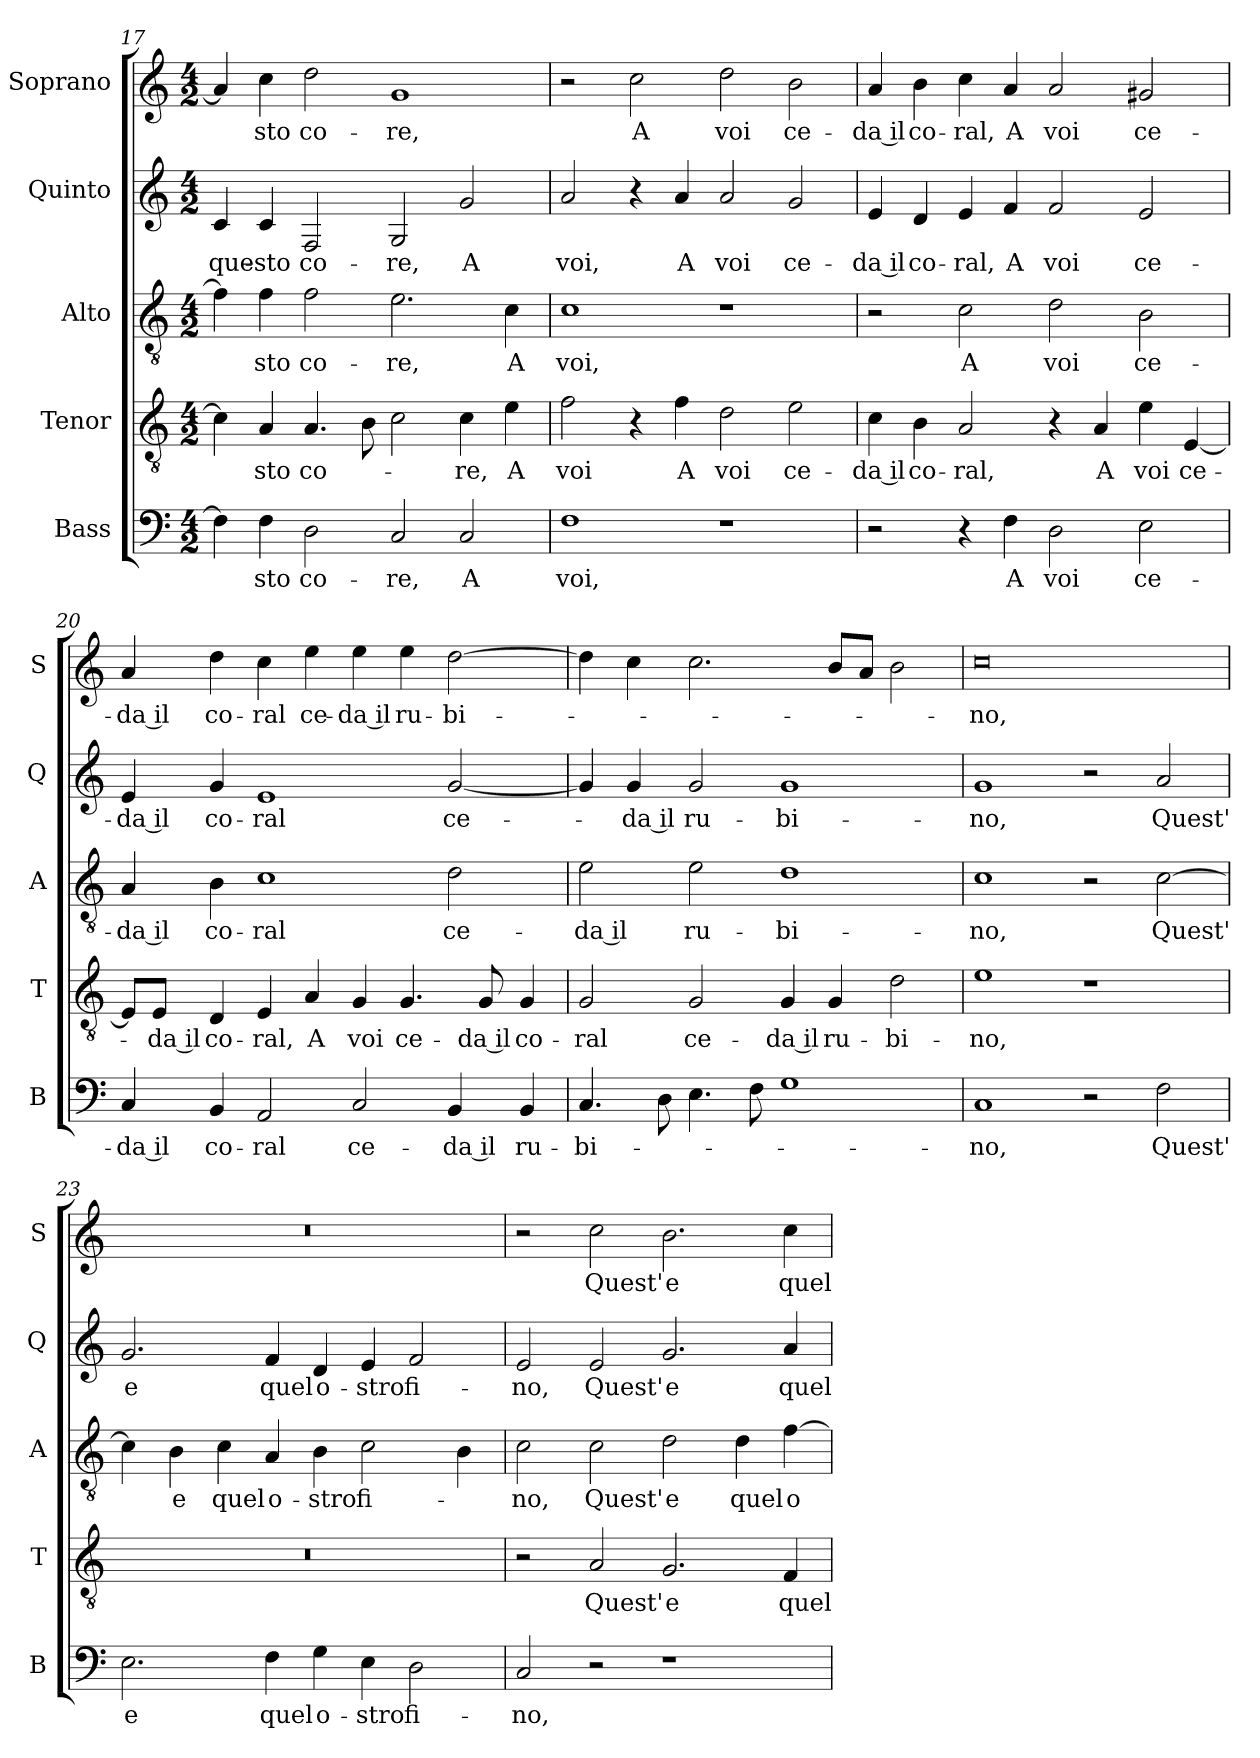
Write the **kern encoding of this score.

**kern	**text	**kern	**text	**kern	**text	**kern	**text	**kern	**text
*part5	*part5	*part4	*part4	*part3	*part3	*part2	*part2	*part1	*part1
*staff5	*staff5	*staff4	*staff4	*staff3	*staff3	*staff2	*staff2	*staff1	*staff1
*I"Bass	*	*I"Tenor	*	*I"Alto	*	*I"Quinto	*	*I"Soprano	*
*I'B	*	*I'T	*	*I'A	*	*I'Q	*	*I'S	*
!!LO:LB:g=z
*clefF4	*	*clefGv2	*	*clefGv2	*	*clefG2	*	*clefG2	*
*k[]	*	*k[]	*	*k[]	*	*k[]	*	*k[]	*
*C:	*	*C:	*	*C:	*	*C:	*	*C:	*
*M4/2	*	*M4/2	*	*M4/2	*	*M4/2	*	*M4/2	*
=17	=17	=17	=17	=17	=17	=17	=17	=17	=17
!	!	!	!	!	!	!	!LO:LY:b	!	!
4F\]	.	4c\]	.	4f\]	.	4c/	que-	4a/]	.
!	!LO:LY:b	!	!LO:LY:b	!	!LO:LY:b	!	!LO:LY:b	!	!LO:LY:b
4F\	-sto	4A/	-sto	4f\	-sto	4c/	-sto	4cc\	-sto
!	!LO:LY:b	!	!LO:LY:b	!	!LO:LY:b	!	!LO:LY:b	!	!LO:LY:b
2D\	co-	4.A/	co-	2f\	co-	2F/	co-	2dd\	co-
.	.	8B\	.	.	.	.	.	.	.
!	!LO:LY:b	!	!	!	!LO:LY:b	!	!LO:LY:b	!	!LO:LY:b
2C/	-re,	2c\	.	2.e\	-re,	2G/	-re,	1g	-re,
!	!LO:LY:b	!	!LO:LY:b	!	!	!	!LO:LY:b	!	!
2C/	A	4c\	-re,	.	.	2g/	A	.	.
!	!	!	!LO:LY:b	!	!LO:LY:b	!	!	!	!
.	.	4e\	A	4c\	A	.	.	.	.
=18	=18	=18	=18	=18	=18	=18	=18	=18	=18
!	!LO:LY:b	!	!LO:LY:b	!	!LO:LY:b	!	!LO:LY:b	!	!
1F	voi,	2f\	voi	1c	voi,	2a/	voi,	2r	.
!	!	!	!	!	!	!	!	!	!LO:LY:b
.	.	4r	.	.	.	4r	.	2cc\	A
!	!	!	!LO:LY:b	!	!	!	!LO:LY:b	!	!
.	.	4f\	A	.	.	4a/	A	.	.
!	!	!	!LO:LY:b	!	!	!	!LO:LY:b	!	!LO:LY:b
1r	.	2d\	voi	1r	.	2a/	voi	2dd\	voi
!	!	!	!LO:LY:b	!	!	!	!LO:LY:b	!	!LO:LY:b
.	.	2e\	ce-	.	.	2g/	ce-	2b\	ce-
=19	=19	=19	=19	=19	=19	=19	=19	=19	=19
!	!	!	!LO:LY:b	!	!	!	!LO:LY:b	!	!LO:LY:b
2r	.	4c\	-da il	2r	.	4e/	-da il	4a/	-da il
!	!	!	!LO:LY:b	!	!	!	!LO:LY:b	!	!LO:LY:b
.	.	4B\	co-	.	.	4d/	co-	4b\	co-
!	!	!	!LO:LY:b	!	!LO:LY:b	!	!LO:LY:b	!	!LO:LY:b
4r	.	2A/	-ral,	2c\	A	4e/	-ral,	4cc\	-ral,
!	!LO:LY:b	!	!	!	!	!	!LO:LY:b	!	!LO:LY:b
4F\	A	.	.	.	.	4f/	A	4a/	A
!	!LO:LY:b	!	!	!	!LO:LY:b	!	!LO:LY:b	!	!LO:LY:b
2D\	voi	4r	.	2d\	voi	2f/	voi	2a/	voi
!	!	!	!LO:LY:b	!	!	!	!	!	!
.	.	4A/	A	.	.	.	.	.	.
!	!LO:LY:b	!	!LO:LY:b	!	!LO:LY:b	!	!LO:LY:b	!	!LO:LY:b
2E\	ce-	4e\	voi	2B\	ce-	2e/	ce-	2g#X/	ce-
!	!	!	!LO:LY:b	!	!	!	!	!	!
.	.	[4E/	ce-	.	.	.	.	.	.
!!LO:PB:g=z
=20	=20	=20	=20	=20	=20	=20	=20	=20	=20
!	!LO:LY:b	!	!	!	!LO:LY:b	!	!LO:LY:b	!	!LO:LY:b
4C/	-da il	8E/L]	.	4A/	-da il	4e/	-da il	4a/	-da il
!	!	!	!LO:LY:b	!	!	!	!	!	!
.	.	8E/J	-da il	.	.	.	.	.	.
!	!LO:LY:b	!	!LO:LY:b	!	!LO:LY:b	!	!LO:LY:b	!	!LO:LY:b
4BB/	co-	4D/	co-	4B\	co-	4g/	co-	4dd\	co-
!	!LO:LY:b	!	!LO:LY:b	!	!LO:LY:b	!	!LO:LY:b	!	!LO:LY:b
2AA/	-ral	4E/	-ral,	1c	-ral	1e	-ral	4cc\	-ral
!	!	!	!LO:LY:b	!	!	!	!	!	!LO:LY:b
.	.	4A/	A	.	.	.	.	4ee\	ce-
!	!LO:LY:b	!	!LO:LY:b	!	!	!	!	!	!LO:LY:b
2C/	ce-	4G/	voi	.	.	.	.	4ee\	-da il
!	!	!	!LO:LY:b	!	!	!	!	!	!LO:LY:b
.	.	4.G/	ce-	.	.	.	.	4ee\	ru-
!	!LO:LY:b	!	!	!	!LO:LY:b	!	!LO:LY:b	!	!LO:LY:b
4BB/	-da il	.	.	2d\	ce-	[2g/	ce-	[2dd\	-bi-
!	!	!	!LO:LY:b	!	!	!	!	!	!
.	.	8G/	-da il	.	.	.	.	.	.
!	!LO:LY:b	!	!LO:LY:b	!	!	!	!	!	!
4BB/	ru-	4G/	co-	.	.	.	.	.	.
=21	=21	=21	=21	=21	=21	=21	=21	=21	=21
!	!LO:LY:b	!	!LO:LY:b	!	!LO:LY:b	!	!	!	!
4.C/	-bi-	2G/	-ral	2e\	-da il	4g/]	.	4dd\]	.
!	!	!	!	!	!	!	!LO:LY:b	!	!
.	.	.	.	.	.	4g/	-da il	4cc\	.
8D\	.	.	.	.	.	.	.	.	.
!	!	!	!LO:LY:b	!	!LO:LY:b	!	!LO:LY:b	!	!
4.E\	.	2G/	ce-	2e\	ru-	2g/	ru-	2.cc\	.
8F\	.	.	.	.	.	.	.	.	.
!	!	!	!LO:LY:b	!	!LO:LY:b	!	!LO:LY:b	!	!
1G	.	4G/	-da il	1d	-bi-	1g	-bi-	.	.
!	!	!	!LO:LY:b	!	!	!	!	!	!
.	.	4G/	ru-	.	.	.	.	8b/L	.
.	.	.	.	.	.	.	.	8a/J	.
!	!	!	!LO:LY:b	!	!	!	!	!	!
.	.	2d\	-bi-	.	.	.	.	2b\	.
=22	=22	=22	=22	=22	=22	=22	=22	=22	=22
!	!LO:LY:b	!	!LO:LY:b	!	!LO:LY:b	!	!LO:LY:b	!	!LO:LY:b
1C	-no,	1e	-no,	1c	-no,	1g	-no,	0cc	-no,
2r	.	1r	.	2r	.	2r	.	.	.
!	!LO:LY:b	!	!	!	!LO:LY:b	!	!LO:LY:b	!	!
2F\	Quest'	.	.	[2c\	Quest'	2a/	Quest'	.	.
!!LO:LB:g=z
=23	=23	=23	=23	=23	=23	=23	=23	=23	=23
!	!LO:LY:b	!	!	!	!	!	!LO:LY:b	!	!
2.E\	e	0r	.	4c\]	.	2.g/	e	0r	.
!	!	!	!	!	!LO:LY:b	!	!	!	!
.	.	.	.	4B\	e	.	.	.	.
!	!	!	!	!	!LO:LY:b	!	!	!	!
.	.	.	.	4c\	quel	.	.	.	.
!	!LO:LY:b	!	!	!	!LO:LY:b	!	!LO:LY:b	!	!
4F\	quel	.	.	4A/	o-	4f/	quel	.	.
!	!LO:LY:b	!	!	!	!LO:LY:b	!	!LO:LY:b	!	!
4G\	o-	.	.	4B\	-stro	4d/	o-	.	.
!	!LO:LY:b	!	!	!	!LO:LY:b	!	!LO:LY:b	!	!
4E\	-stro	.	.	2c\	fi-	4e/	-stro	.	.
!	!LO:LY:b	!	!	!	!	!	!LO:LY:b	!	!
2D\	fi-	.	.	.	.	2f/	fi-	.	.
.	.	.	.	4B\	.	.	.	.	.
=24	=24	=24	=24	=24	=24	=24	=24	=24	=24
!	!LO:LY:b	!	!	!	!LO:LY:b	!	!LO:LY:b	!	!
2C/	-no,	2r	.	2c\	-no,	2e/	-no,	2r	.
!	!	!	!LO:LY:b	!	!LO:LY:b	!	!LO:LY:b	!	!LO:LY:b
2r	.	2A/	Quest'	2c\	Quest'	2e/	Quest'	2cc\	Quest'
!	!	!	!LO:LY:b	!	!LO:LY:b	!	!LO:LY:b	!	!LO:LY:b
1r	.	2.G/	e	2d\	e	2.g/	e	2.b\	e
!	!	!	!	!	!LO:LY:b	!	!	!	!
.	.	.	.	4d\	quel	.	.	.	.
!	!	!	!LO:LY:b	!	!LO:LY:b	!	!LO:LY:b	!	!LO:LY:b
.	.	4F/	quel	[4f\	o-	4a/	quel	4cc\	quel
=	=	=	=	=	=	=	=	=	=
*-	*-	*-	*-	*-	*-	*-	*-	*-	*-
